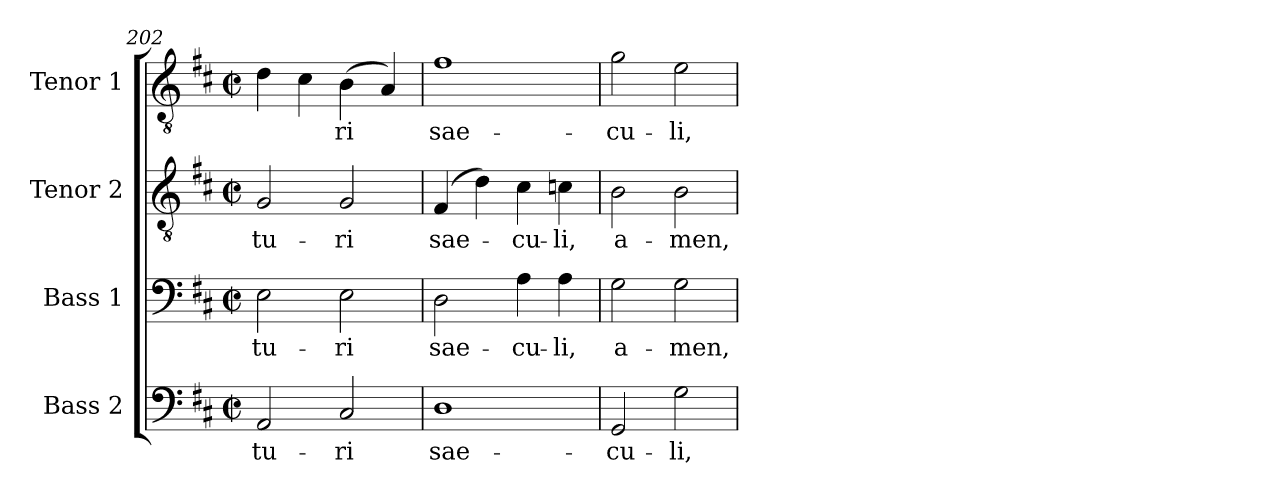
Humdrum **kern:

**kern	**text	**kern	**text	**kern	**text	**kern	**text
*part4	*part4	*part3	*part3	*part2	*part2	*part1	*part1
*staff4	*staff4	*staff3	*staff3	*staff2	*staff2	*staff1	*staff1
*I"Bass 2	*	*I"Bass 1	*	*I"Tenor 2	*	*I"Tenor 1	*
*I'B. 2	*	*I'B. 1	*	*I'T. 2	*	*I'T. 1	*
*clefF4	*	*clefF4	*	*clefGv2	*	*clefGv2	*
*k[f#c#]	*	*k[f#c#]	*	*k[f#c#]	*	*k[f#c#]	*
*D:	*	*D:	*	*D:	*	*D:	*
*M2/2	*	*M2/2	*	*M2/2	*	*M2/2	*
*met(c|)	*	*met(c|)	*	*met(c|)	*	*met(c|)	*
=202	=202	=202	=202	=202	=202	=202	=202
!	!LO:LY:b	!	!LO:LY:b	!	!LO:LY:b	!	!
2AA/	-tu-	2E\	-tu-	2G/	-tu-	4d\	.
.	.	.	.	.	.	4c#\	.
!	!LO:LY:b	!	!LO:LY:b	!	!LO:LY:b	!	!LO:LY:b
2C#/	-ri	2E\	-ri	2G/	-ri	(>4B\	-ri
.	.	.	.	.	.	4A/)	.
=203	=203	=203	=203	=203	=203	=203	=203
!	!LO:LY:b	!	!LO:LY:b	!	!LO:LY:b	!	!LO:LY:b
1D	sae-	2D\	sae-	(4F#/	sae-	1f#	sae-
.	.	.	.	4d\)	.	.	.
!	!	!	!LO:LY:b	!	!LO:LY:b	!	!
.	.	4A\	-cu-	4c#\	-cu-	.	.
!	!	!	!LO:LY:b	!	!LO:LY:b	!	!
.	.	4A\	-li,	4cn\	-li,	.	.
=204	=204	=204	=204	=204	=204	=204	=204
!	!LO:LY:b	!	!LO:LY:b	!	!LO:LY:b	!	!LO:LY:b
2GG/	-cu-	2G\	a-	2B\	a-	2g\	-cu-
!	!LO:LY:b	!	!LO:LY:b	!	!LO:LY:b	!	!LO:LY:b
2G\	-li,	2G\	-men,	2B\	-men,	2e\	-li,
=	=	=	=	=	=	=	=
*-	*-	*-	*-	*-	*-	*-	*-
